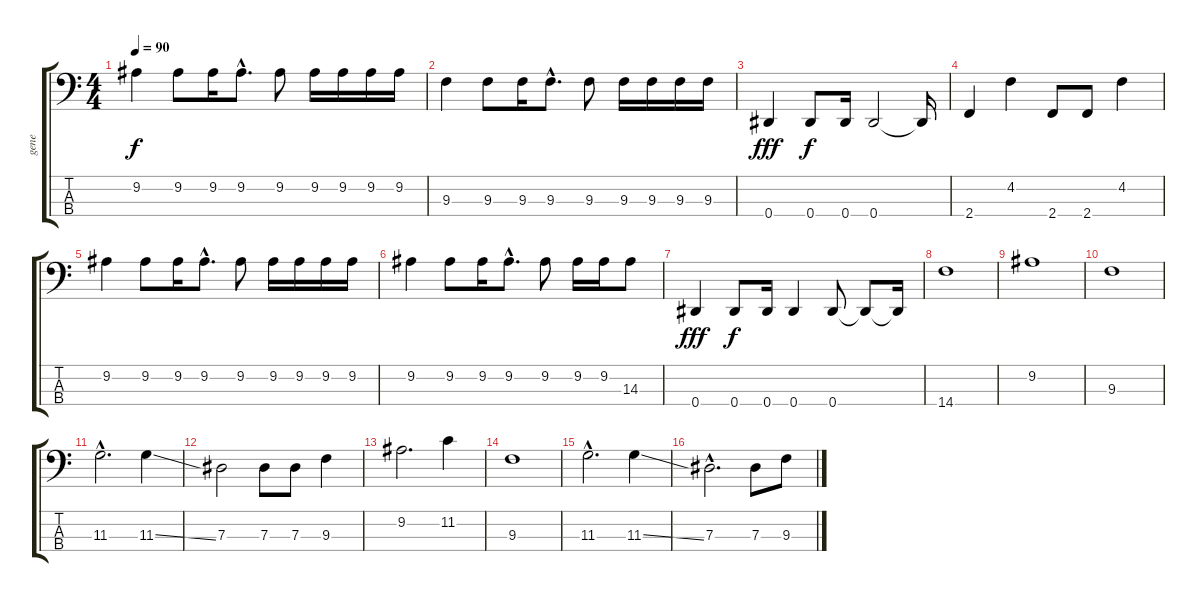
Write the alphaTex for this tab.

\track ("gene" "gene") {instrument electricbasspick}
\staff {score tabs}
\tuning (Gb2 Db2 Ab1 Eb1) {hide}
\ts (4 4)
\tempo 90
\clef f4
\ks c
9.2.4{dy f} 9.2.8 9.2.16 9.2{hac}.8{d} 9.2.8 9.2.16 9.2.16 9.2.16 9.2.16 |
9.3.4 9.3.8 9.3.16 9.3{hac}.8{d} 9.3.8 9.3.16 9.3.16 9.3.16 9.3.16 |
0.4.4{dy fff} 0.4.8{dy f} 0.4.16 0.4.2 0.4{t}.16 |
2.4.4 4.2.4 2.4.8 2.4.8 4.2.4 |
9.2.4 9.2.8 9.2.16 9.2{hac}.8{d} 9.2.8 9.2.16 9.2.16 9.2.16 9.2.16 |
9.2.4 9.2.8 9.2.16 9.2{hac}.8{d} 9.2.8 9.2.16 9.2.16 14.3.8 |
0.4.4{dy fff} 0.4.8{dy f} 0.4.16 0.4.4 0.4.8 0.4{t}.8 0.4{t}.16 |
14.4.1 |
9.2.1 |
9.3.1 |
11.3{hac}.2{d} 11.3{ss}.4 |
7.3.2 7.3.8 7.3.8 9.3.4 |
9.2.2{d} 11.2.4 |
9.3.1 |
11.3{hac}.2{d} 11.3{ss}.4 |
7.3{hac}.2{d} 7.3.8 9.3.8
